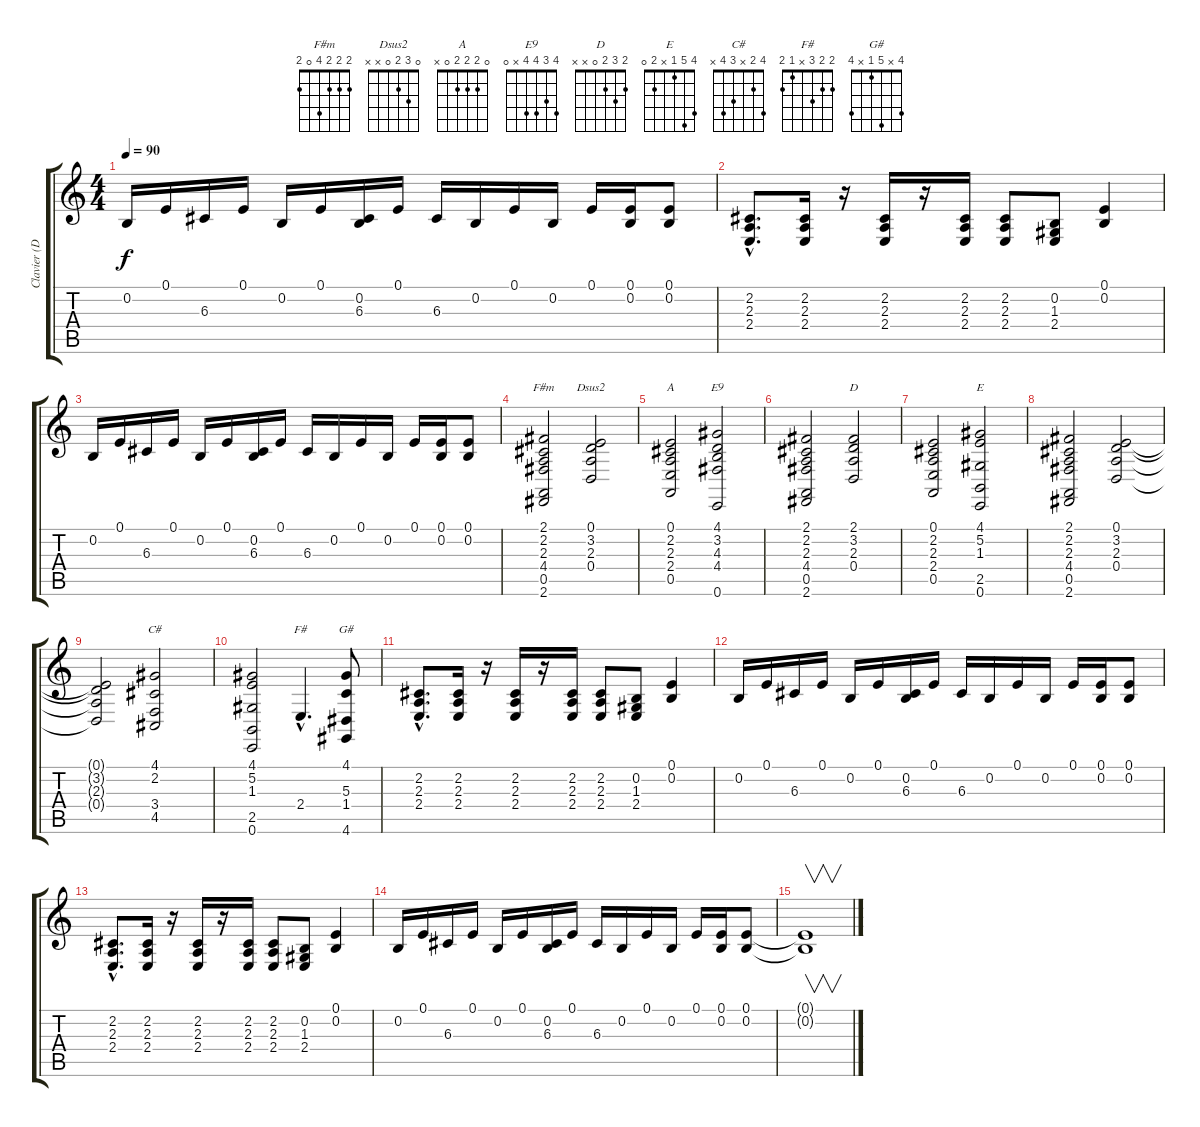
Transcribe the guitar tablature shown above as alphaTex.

\track ("Clavier (D.Paich)" "Clavier (D") {instrument synthstrings1}
\staff {score tabs}
\tuning (E4 B3 G3 D3 A2 E2) {hide}
\chord ("F#m" 2 2 2 4 0 2)
\chord ("Dsus2" 0 3 2 0 x x)
\chord ("A" 0 2 2 2 0 x)
\chord ("E9" 4 3 4 4 x 0)
\chord ("D" 2 3 2 0 x x)
\chord ("E" 4 5 1 x 2 0)
\chord ("C#" 4 2 x 3 4 x)
\chord ("F#" 2 2 3 x 1 2)
\chord ("G#" 4 x 5 1 x 4)
\ts (4 4)
\tempo 90
\clef g2
\ks c
0.2.16{dy f} 0.1.16 6.3.16 0.1.16 0.2.16 0.1.16 (0.2 6.3).16 0.1.16 6.3.16 0.2.16 0.1.16 0.2.16 0.1.16 (0.1 0.2).16 (0.1 0.2).8 |
(2.2{hac} 2.3{hac} 2.4{hac}).8{d} (2.2 2.3 2.4).16 r.16 (2.2 2.3 2.4).16 r.16 (2.2 2.3 2.4).16 (2.2 2.3 2.4).8 (0.2 1.3 2.4).8 (0.1 0.2).4 |
0.2.16 0.1.16 6.3.16 0.1.16 0.2.16 0.1.16 (0.2 6.3).16 0.1.16 6.3.16 0.2.16 0.1.16 0.2.16 0.1.16 (0.1 0.2).16 (0.1 0.2).8 |
(2.1 2.2 2.3 4.4 0.5 2.6).2{ch "F#m"} (0.1 3.2 2.3 0.4).2{ch "Dsus2"} |
(0.1 2.2 2.3 2.4 0.5).2{ch "A"} (4.1 3.2 4.3 4.4 0.6).2{ch "E9"} |
(2.1 2.2 2.3 4.4 0.5 2.6).2 (2.1 3.2 2.3 0.4).2{ch "D"} |
(0.1 2.2 2.3 2.4 0.5).2 (4.1 5.2 1.3 2.5 0.6).2{ch "E"} |
(2.1 2.2 2.3 4.4 0.5 2.6).2 (0.1 3.2 2.3 0.4).2 |
(0.1{t} 3.2{t} 2.3{t} 0.4{t}).2 (4.1 2.2 3.4 4.5).2{ch "C#"} |
(4.1 5.2 1.3 2.5 0.6).2 2.4{hac}.4{d ch "F#"} (4.1 5.3 1.4 4.6).8{ch "G#"} |
(2.2{hac} 2.3{hac} 2.4{hac}).8{d} (2.2 2.3 2.4).16 r.16 (2.2 2.3 2.4).16 r.16 (2.2 2.3 2.4).16 (2.2 2.3 2.4).8 (0.2 1.3 2.4).8 (0.1 0.2).4 |
0.2.16 0.1.16 6.3.16 0.1.16 0.2.16 0.1.16 (0.2 6.3).16 0.1.16 6.3.16 0.2.16 0.1.16 0.2.16 0.1.16 (0.1 0.2).16 (0.1 0.2).8 |
(2.2{hac} 2.3{hac} 2.4{hac}).8{d} (2.2 2.3 2.4).16 r.16 (2.2 2.3 2.4).16 r.16 (2.2 2.3 2.4).16 (2.2 2.3 2.4).8 (0.2 1.3 2.4).8 (0.1 0.2).4 |
0.2.16 0.1.16 6.3.16 0.1.16 0.2.16 0.1.16 (0.2 6.3).16 0.1.16 6.3.16 0.2.16 0.1.16 0.2.16 0.1.16 (0.1 0.2).16 (0.1 0.2).8 |
(0.1{t} 0.2{t}).1{v}
